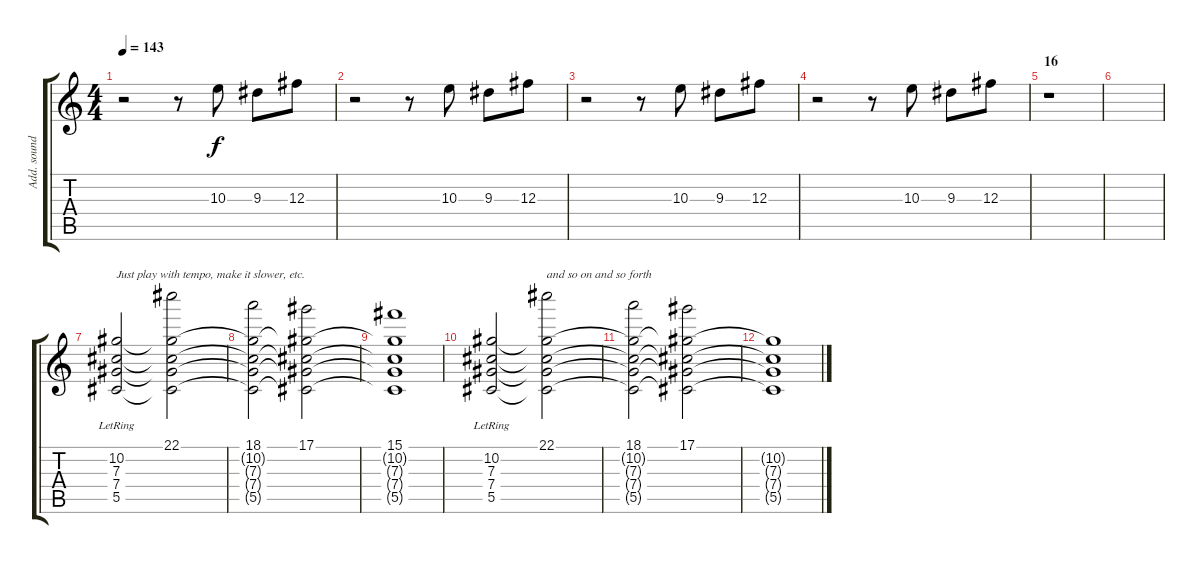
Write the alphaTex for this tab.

\track ("Add. sounds" "Add. sound") {instrument overdrivenguitar}
\staff {score tabs}
\tuning (Eb4 Bb3 Gb3 Db3 Ab2 Db2) {hide}
\ts (4 4)
\tempo 143
\clef g2
\ks c
r.2{dy f balance 0} r.8 10.3.8 9.3.8 12.3.8 |
r.2 r.8 10.3.8 9.3.8 12.3.8 |
r.2 r.8 10.3.8 9.3.8 12.3.8 |
r.2 r.8 10.3.8 9.3.8 12.3.8 |
\section ("" "16")
r.1 |
|
(10.2 7.3{lr} 7.4{lr} 5.5{lr}).2{txt "Just play with tempo, make it slower, etc." balance 8 instrument electricgrandpiano} (22.1 10.2{t} 7.3{t} 7.4{t} 5.5{t}).2 |
(18.1 10.2{t} 7.3{t} 7.4{t} 5.5{t}).2 (17.1 10.2{t} 7.3{t} 7.4{t} 5.5{t}).2 |
(15.1 10.2{t} 7.3{t} 7.4{t} 5.5{t}).1 |
(10.2 7.3{lr} 7.4{lr} 5.5{lr}).2{instrument electricgrandpiano} (22.1 10.2{t} 7.3{t} 7.4{t} 5.5{t}).2{txt "and so on and so forth"} |
(18.1 10.2{t} 7.3{t} 7.4{t} 5.5{t}).2 (17.1 10.2{t} 7.3{t} 7.4{t} 5.5{t}).2 |
(10.2{t} 7.3{t} 7.4{t} 5.5{t}).1
